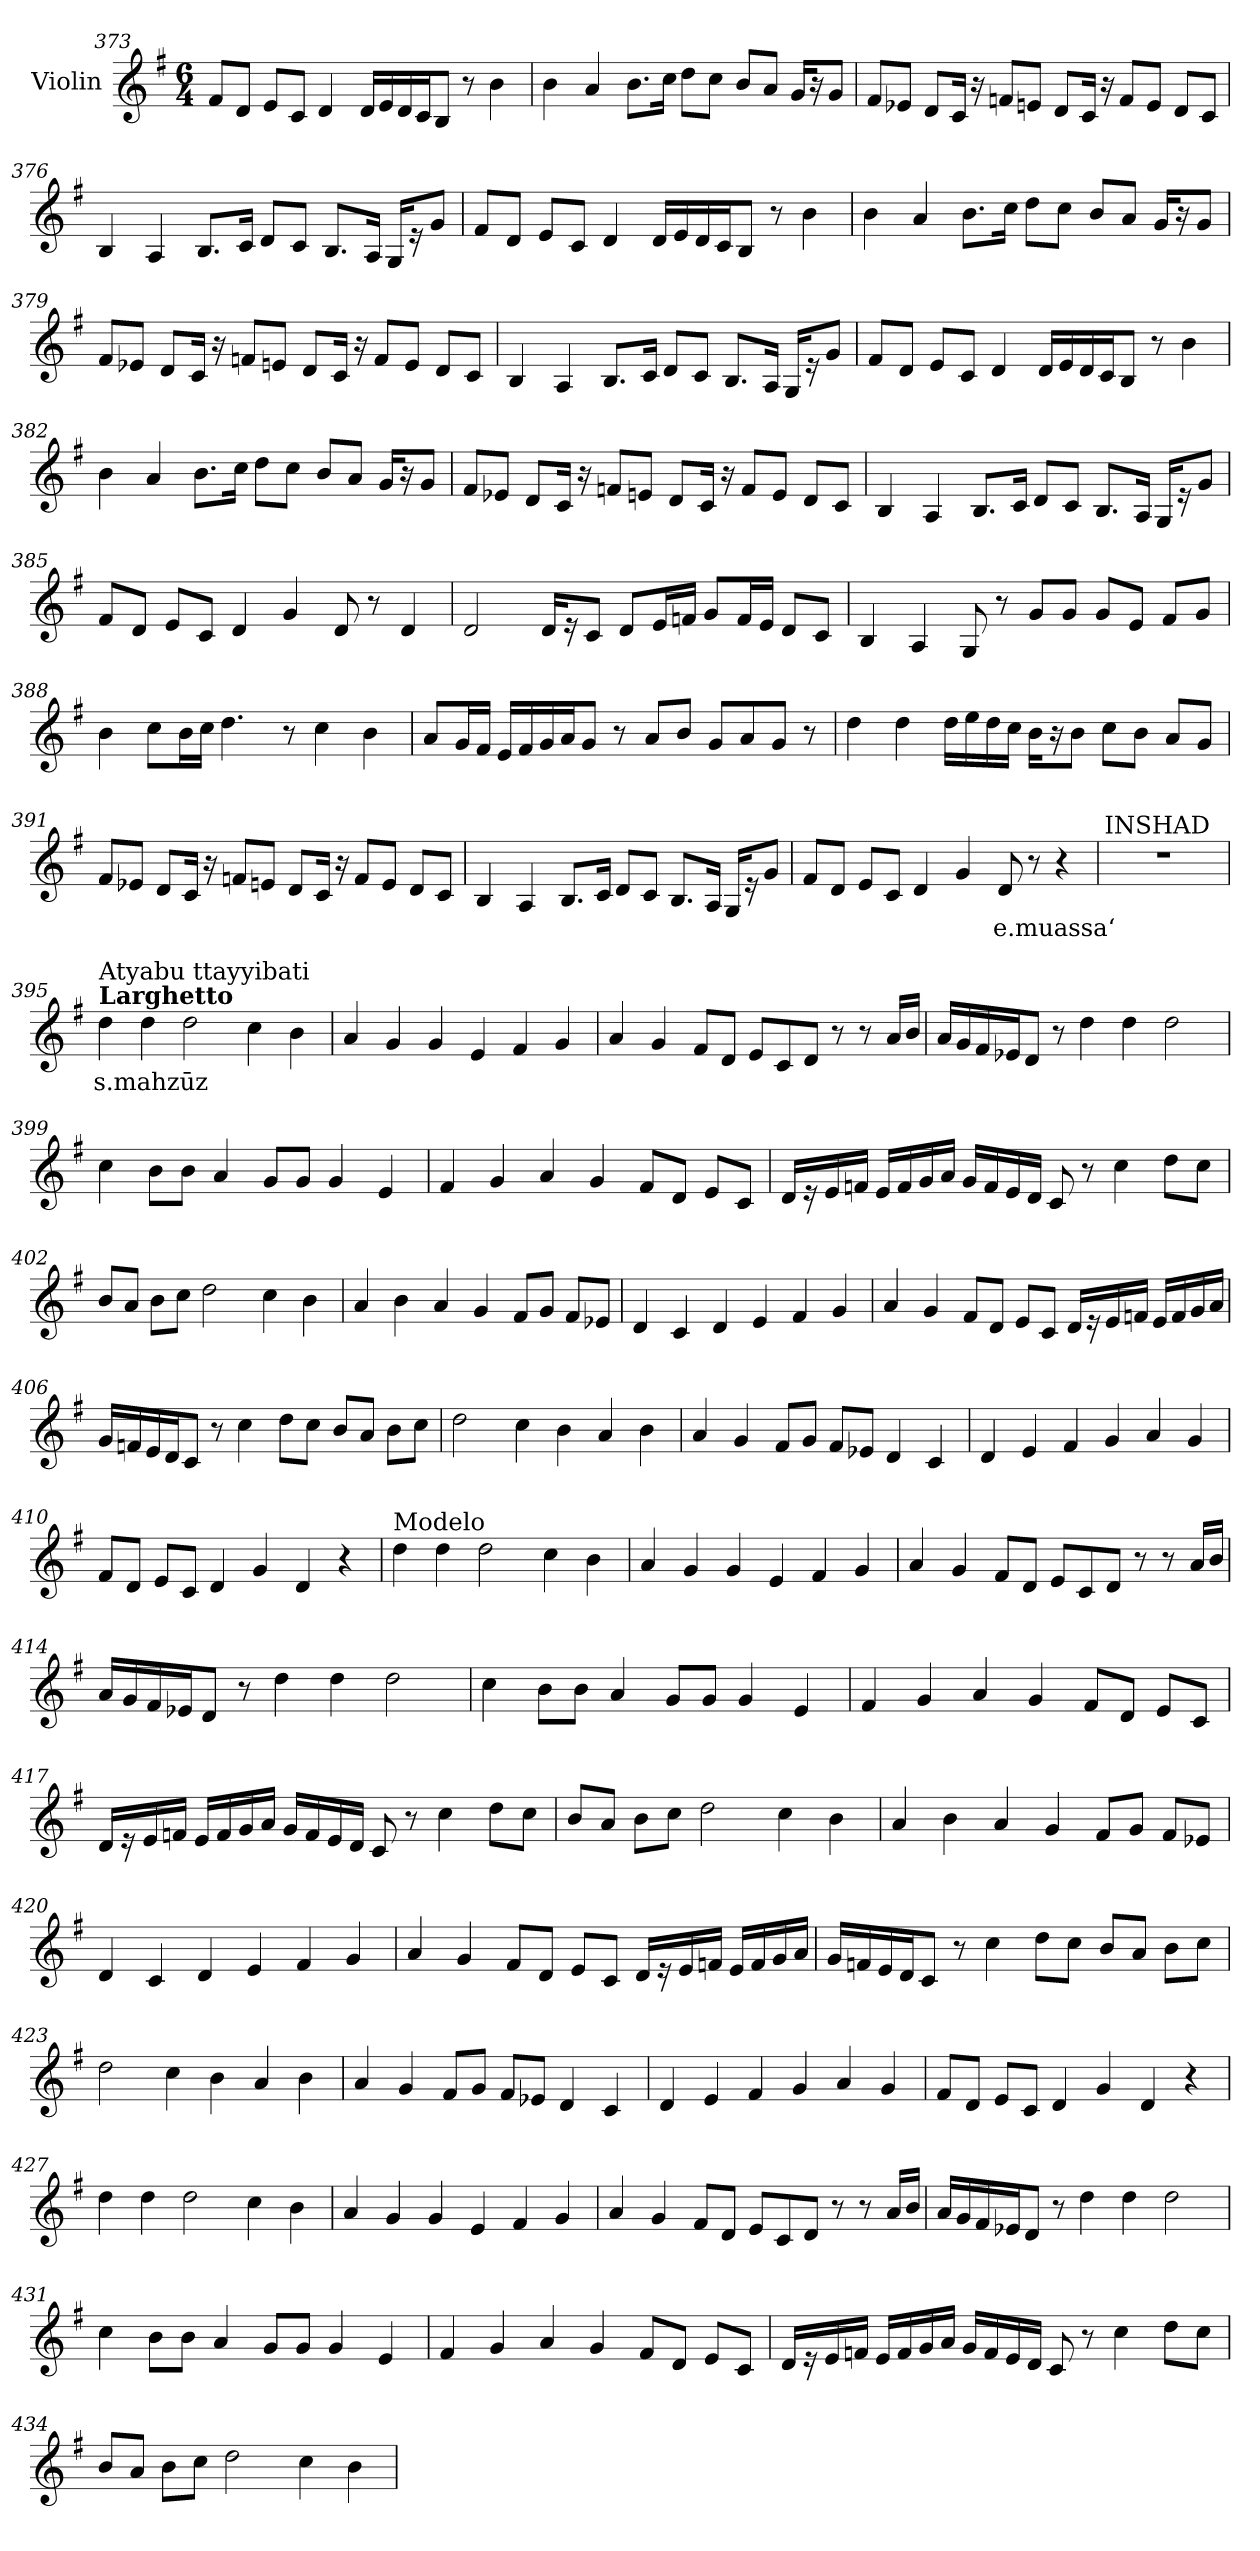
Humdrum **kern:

**kern	**text
*part1	*part1
*staff1	*staff1
*I"Violin	*
!!LO:LB:g=z
*clefG2	*
*k[f#]	*
*G:	*
*M6/4	*
=373	=373
8f#/L	.
8d/J	.
8e/L	.
8c/J	.
4d/	.
16d/LL	.
16e/	.
16d/	.
16c/J	.
8B/J	.
8r	.
4b\	.
=374	=374
4b\	.
4a/	.
8.b\L	.
16cc\Jk	.
8dd\L	.
8cc\J	.
8b/L	.
8a/J	.
16g/KL	.
16r	.
8g/J	.
=375	=375
8f#/L	.
8e-X/J	.
8d/L	.
16c/Jk	.
16r	.
8fn/L	.
8en/J	.
8d/L	.
16c/Jk	.
16r	.
8f/L	.
8e/J	.
8d/L	.
8c/J	.
!!LO:LB:g=z
=376	=376
4B/	.
4A/	.
8.B/L	.
16c/Jk	.
8d/L	.
8c/J	.
8.B/L	.
16A/Jk	.
16G/KL	.
16r	.
8g/J	.
=377	=377
8f#/L	.
8d/J	.
8e/L	.
8c/J	.
4d/	.
16d/LL	.
16e/	.
16d/	.
16c/J	.
8B/J	.
8r	.
4b\	.
=378	=378
4b\	.
4a/	.
8.b\L	.
16cc\Jk	.
8dd\L	.
8cc\J	.
8b/L	.
8a/J	.
16g/KL	.
16r	.
8g/J	.
!!LO:LB:g=z
=379	=379
8f#/L	.
8e-X/J	.
8d/L	.
16c/Jk	.
16r	.
8fn/L	.
8en/J	.
8d/L	.
16c/Jk	.
16r	.
8f/L	.
8e/J	.
8d/L	.
8c/J	.
=380	=380
4B/	.
4A/	.
8.B/L	.
16c/Jk	.
8d/L	.
8c/J	.
8.B/L	.
16A/Jk	.
16G/KL	.
16r	.
8g/J	.
!!LO:PB:g=z
=381	=381
8f#/L	.
8d/J	.
8e/L	.
8c/J	.
4d/	.
16d/LL	.
16e/	.
16d/	.
16c/J	.
8B/J	.
8r	.
4b\	.
=382	=382
4b\	.
4a/	.
8.b\L	.
16cc\Jk	.
8dd\L	.
8cc\J	.
8b/L	.
8a/J	.
16g/KL	.
16r	.
8g/J	.
=383	=383
8f#/L	.
8e-X/J	.
8d/L	.
16c/Jk	.
16r	.
8fn/L	.
8en/J	.
8d/L	.
16c/Jk	.
16r	.
8f/L	.
8e/J	.
8d/L	.
8c/J	.
!!LO:LB:g=z
=384	=384
4B/	.
4A/	.
8.B/L	.
16c/Jk	.
8d/L	.
8c/J	.
8.B/L	.
16A/Jk	.
16G/KL	.
16r	.
8g/J	.
=385	=385
8f#/L	.
8d/J	.
8e/L	.
8c/J	.
4d/	.
4g/	.
8d/	.
8r	.
4d/	.
=386	=386
2d/	.
16d/KL	.
16r	.
8c/J	.
8d/L	.
16e/L	.
16fn/JJ	.
8g/L	.
16f/L	.
16e/JJ	.
8d/L	.
8c/J	.
!!LO:LB:g=z
=387	=387
4B/	.
4A/	.
8G/	.
8r	.
8g/L	.
8g/J	.
8g/L	.
8e/J	.
8f#/L	.
8g/J	.
=388	=388
4b\	.
8cc\L	.
16b\L	.
16cc\JJ	.
4.dd\	.
8r	.
4cc\	.
4b\	.
=389	=389
8a/L	.
16g/L	.
16f#/JJ	.
16e/LL	.
16f#/	.
16g/	.
16a/J	.
8g/J	.
8r	.
8a/L	.
8b/J	.
8g/L	.
8a/	.
8g/J	.
8r	.
!!LO:LB:g=z
=390	=390
4dd\	.
4dd\	.
16dd\LL	.
16ee\	.
16dd\	.
16cc\JJ	.
16b\KL	.
16r	.
8b\J	.
8cc\L	.
8b\J	.
8a/L	.
8g/J	.
=391	=391
8f#/L	.
8e-X/J	.
8d/L	.
16c/Jk	.
16r	.
8fn/L	.
8en/J	.
8d/L	.
16c/Jk	.
16r	.
8f/L	.
8e/J	.
8d/L	.
8c/J	.
!!LO:LB:g=z
=392	=392
4B/	.
4A/	.
8.B/L	.
16c/Jk	.
8d/L	.
8c/J	.
8.B/L	.
16A/Jk	.
16G/KL	.
16r	.
8g/J	.
=393	=393
8f#/L	.
8d/J	.
8e/L	.
8c/J	.
4d/	.
4g/	.
!	!LO:LY:b
8d/	e.muassa‘
8r	.
4r	.
=394	=394
!LO:TX:a:t=INSHAD	!
1.r	.
=395	=395
*MM90	*
!LO:TX:a:B:t=Larghetto	!
!LO:TX:a:t=Atyabu ttayyibati	!
!	!LO:LY:b
4dd\	s.mahzūz
4dd\	.
2dd\	.
4cc\	.
4b\	.
!!LO:LB:g=z
=396	=396
4a/	.
4g/	.
4g/	.
4e/	.
4f#/	.
4g/	.
=397	=397
4a/	.
4g/	.
8f#/L	.
8d/J	.
8e/L	.
8c/	.
8d/J	.
8r	.
8r	.
16a/LL	.
16b/JJ	.
!!LO:LB:g=z
=398	=398
16a/LL	.
16g/	.
16f#/	.
16e-X/J	.
8d/J	.
8r	.
4dd\	.
4dd\	.
2dd\	.
=399	=399
4cc\	.
8b\L	.
8b\J	.
4a/	.
8g/L	.
8g/J	.
4g/	.
4e/	.
=400	=400
4f#/	.
4g/	.
4a/	.
4g/	.
8f#/L	.
8d/J	.
8e/L	.
8c/J	.
!!LO:LB:g=z
=401	=401
16d/LL	.
16r	.
16e/	.
16fn/JJ	.
16e/LL	.
16f/	.
16g/	.
16a/JJ	.
16g/LL	.
16f/	.
16e/	.
16d/JJ	.
8c/	.
8r	.
4cc\	.
8dd\L	.
8cc\J	.
=402	=402
8b/L	.
8a/J	.
8b\L	.
8cc\J	.
2dd\	.
4cc\	.
4b\	.
=403	=403
4a/	.
4b\	.
4a/	.
4g/	.
8f#/L	.
8g/J	.
8f#/L	.
8e-X/J	.
!!LO:PB:g=z
=404	=404
4d/	.
4c/	.
4d/	.
4e/	.
4f#/	.
4g/	.
=405	=405
4a/	.
4g/	.
8f#/L	.
8d/J	.
8e/L	.
8c/J	.
16d/LL	.
16r	.
16e/	.
16fn/JJ	.
16e/LL	.
16f/	.
16g/	.
16a/JJ	.
=406	=406
16g/LL	.
16fn/	.
16e/	.
16d/J	.
8c/J	.
8r	.
4cc\	.
8dd\L	.
8cc\J	.
8b/L	.
8a/J	.
8b\L	.
8cc\J	.
!!LO:LB:g=z
=407	=407
2dd\	.
4cc\	.
4b\	.
4a/	.
4b\	.
=408	=408
4a/	.
4g/	.
8f#/L	.
8g/J	.
8f#/L	.
8e-X/J	.
4d/	.
4c/	.
=409	=409
4d/	.
4e/	.
4f#/	.
4g/	.
4a/	.
4g/	.
!!LO:LB:g=z
=410	=410
8f#/L	.
8d/J	.
8e/L	.
8c/J	.
4d/	.
4g/	.
4d/	.
4r	.
=411	=411
!LO:TX:a:t=Modelo	!
4dd\	.
4dd\	.
2dd\	.
4cc\	.
4b\	.
=412	=412
4a/	.
4g/	.
4g/	.
4e/	.
4f#/	.
4g/	.
!!LO:LB:g=z
=413	=413
4a/	.
4g/	.
8f#/L	.
8d/J	.
8e/L	.
8c/	.
8d/J	.
8r	.
8r	.
16a/LL	.
16b/JJ	.
!!LO:LB:g=z
=414	=414
16a/LL	.
16g/	.
16f#/	.
16e-X/J	.
8d/J	.
8r	.
4dd\	.
4dd\	.
2dd\	.
=415	=415
4cc\	.
8b\L	.
8b\J	.
4a/	.
8g/L	.
8g/J	.
4g/	.
4e/	.
=416	=416
4f#/	.
4g/	.
4a/	.
4g/	.
8f#/L	.
8d/J	.
8e/L	.
8c/J	.
!!LO:LB:g=z
=417	=417
16d/LL	.
16r	.
16e/	.
16fn/JJ	.
16e/LL	.
16f/	.
16g/	.
16a/JJ	.
16g/LL	.
16f/	.
16e/	.
16d/JJ	.
8c/	.
8r	.
4cc\	.
8dd\L	.
8cc\J	.
=418	=418
8b/L	.
8a/J	.
8b\L	.
8cc\J	.
2dd\	.
4cc\	.
4b\	.
=419	=419
4a/	.
4b\	.
4a/	.
4g/	.
8f#/L	.
8g/J	.
8f#/L	.
8e-X/J	.
!!LO:LB:g=z
=420	=420
4d/	.
4c/	.
4d/	.
4e/	.
4f#/	.
4g/	.
=421	=421
4a/	.
4g/	.
8f#/L	.
8d/J	.
8e/L	.
8c/J	.
16d/LL	.
16r	.
16e/	.
16fn/JJ	.
16e/LL	.
16f/	.
16g/	.
16a/JJ	.
=422	=422
16g/LL	.
16fn/	.
16e/	.
16d/J	.
8c/J	.
8r	.
4cc\	.
8dd\L	.
8cc\J	.
8b/L	.
8a/J	.
8b\L	.
8cc\J	.
!!LO:LB:g=z
=423	=423
2dd\	.
4cc\	.
4b\	.
4a/	.
4b\	.
=424	=424
4a/	.
4g/	.
8f#/L	.
8g/J	.
8f#/L	.
8e-X/J	.
4d/	.
4c/	.
=425	=425
4d/	.
4e/	.
4f#/	.
4g/	.
4a/	.
4g/	.
!!LO:PB:g=z
=426	=426
8f#/L	.
8d/J	.
8e/L	.
8c/J	.
4d/	.
4g/	.
4d/	.
4r	.
=427	=427
4dd\	.
4dd\	.
2dd\	.
4cc\	.
4b\	.
=428	=428
4a/	.
4g/	.
4g/	.
4e/	.
4f#/	.
4g/	.
!!LO:LB:g=z
=429	=429
4a/	.
4g/	.
8f#/L	.
8d/J	.
8e/L	.
8c/	.
8d/J	.
8r	.
8r	.
16a/LL	.
16b/JJ	.
!!LO:LB:g=z
=430	=430
16a/LL	.
16g/	.
16f#/	.
16e-X/J	.
8d/J	.
8r	.
4dd\	.
4dd\	.
2dd\	.
=431	=431
4cc\	.
8b\L	.
8b\J	.
4a/	.
8g/L	.
8g/J	.
4g/	.
4e/	.
=432	=432
4f#/	.
4g/	.
4a/	.
4g/	.
8f#/L	.
8d/J	.
8e/L	.
8c/J	.
!!LO:LB:g=z
=433	=433
16d/LL	.
16r	.
16e/	.
16fn/JJ	.
16e/LL	.
16f/	.
16g/	.
16a/JJ	.
16g/LL	.
16f/	.
16e/	.
16d/JJ	.
8c/	.
8r	.
4cc\	.
8dd\L	.
8cc\J	.
=434	=434
8b/L	.
8a/J	.
8b\L	.
8cc\J	.
2dd\	.
4cc\	.
4b\	.
=	=
*-	*-
